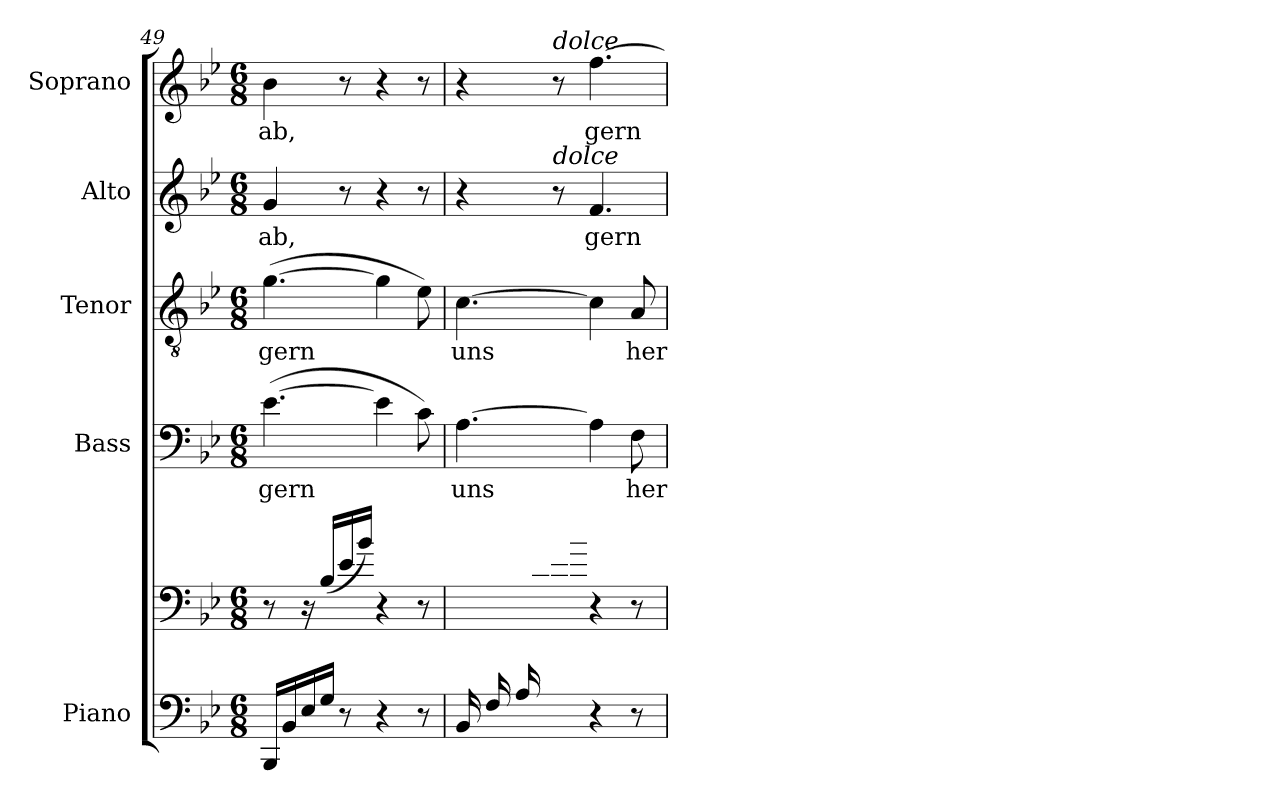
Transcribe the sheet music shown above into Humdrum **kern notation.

**kern	**kern	**kern	**text	**kern	**text	**kern	**text	**kern	**text
*part5	*part5	*part4	*part4	*part3	*part3	*part2	*part2	*part1	*part1
*staff6	*staff5	*staff4	*staff4	*staff3	*staff3	*staff2	*staff2	*staff1	*staff1
*I"Piano	*	*I"Bass	*	*I"Tenor	*	*I"Alto	*	*I"Soprano	*
*I'Pno	*	*	*	*	*	*	*	*	*
*clefF4	*clefF4	*clefF4	*	*clefGv2	*	*clefG2	*	*clefG2	*
*k[b-e-]	*k[b-e-]	*k[b-e-]	*	*k[b-e-]	*	*k[b-e-]	*	*k[b-e-]	*
*B-:	*B-:	*B-:	*	*B-:	*	*B-:	*	*B-:	*
*M6/8	*M6/8	*M6/8	*	*M6/8	*	*M6/8	*	*M6/8	*
=49	=49	=49	=49	=49	=49	=49	=49	=49	=49
!	!	!	!LO:LY:b	!	!LO:LY:b	!	!LO:LY:b	!	!LO:LY:b
16BBB-/LL	8r	(>[4.e-\	gern	(>[4.g\	gern	4g/	-ab,	4b-\	-ab,
16BB-/	.	.	.	.	.	.	.	.	.
16E-/	16r	.	.	.	.	.	.	.	.
16G/JJ	(<16B-/LL	.	.	.	.	.	.	.	.
8r	16e-/	.	.	.	.	8r	.	8r	.
.	16b-/JJ)	.	.	.	.	.	.	.	.
4r	4r	4e-\]	.	4g\]	.	4r	.	4r	.
8r	8r	8c\)	.	8e-\)	.	8r	.	8r	.
=50	=50	=50	=50	=50	=50	=50	=50	=50	=50
*^	*	*	*	*	*	*	*	*	*
!	!	!	!	!LO:LY:b	!	!LO:LY:b	!	!	!	!
(>16BB-/LL	4.ryy	8.ryy	[4.A\	uns	[4.c\	uns	4r	.	4r	.
16F/	.	.	.	.	.	.	.	.	.	.
16A/	.	.	.	.	.	.	.	.	.	.
2ryy	.	16c\	.	.	.	.	.	.	.	.
!	!	!	!	!	!	!	!	!	!LO:TX:a:i:t=dolce	!
!	!	!	!	!	!	!	!LO:TX:a:i:t=dolce	!	!	!
.	.	16e-\	.	.	.	.	8r	.	8r	.
.	.	16cc\JJ)	.	.	.	.	.	.	.	.
!	!	!	!	!	!	!	!	!LO:LY:b	!	!LO:LY:b
.	4r	4r	4A\]	.	4c\]	.	4.f/	gern	[4.ff\	gern
!	!	!	!	!LO:LY:b	!	!LO:LY:b	!	!	!	!
.	8r	8r	8F\	her-	8A/	her-	.	.	.	.
16ryy	.	.	.	.	.	.	.	.	.	.
*v	*v	*	*	*	*	*	*	*	*	*
=	=	=	=	=	=	=	=	=	=
*-	*-	*-	*-	*-	*-	*-	*-	*-	*-
